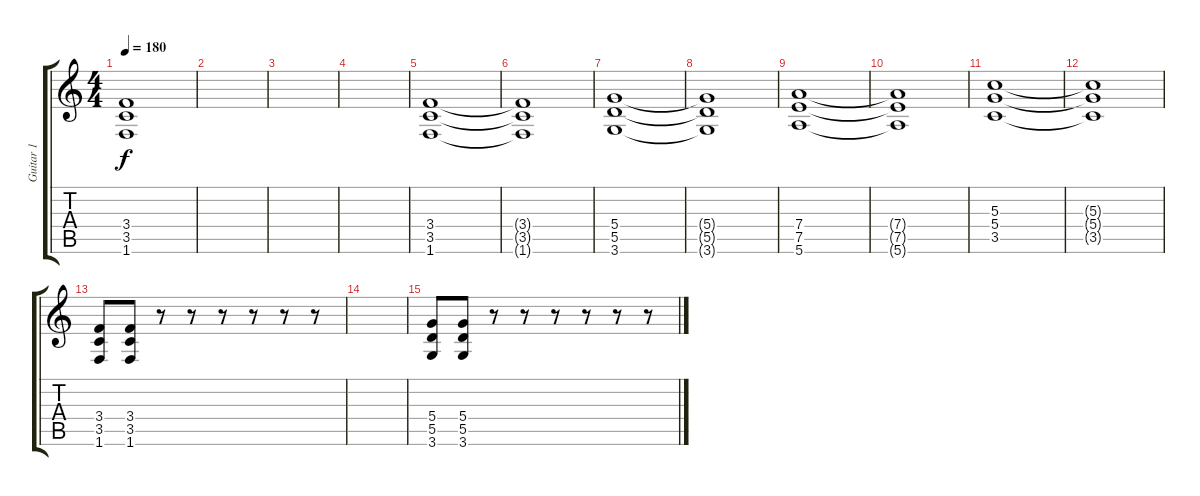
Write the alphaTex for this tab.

\track ("Guitar 1" "Guitar 1") {instrument distortionguitar}
\staff {score tabs}
\tuning (E4 B3 G3 D3 A2 E2) {hide}
\ts (4 4)
\tempo 180
\clef g2
\ks c
(3.4 3.5 1.6).1{dy f} |
|
|
|
(3.4 3.5 1.6).1 |
(3.4{t} 3.5{t} 1.6{t}).1 |
(5.4 5.5 3.6).1 |
(5.4{t} 5.5{t} 3.6{t}).1 |
(7.4 7.5 5.6).1 |
(7.4{t} 7.5{t} 5.6{t}).1 |
(5.3 5.4 3.5).1 |
(5.3{t} 5.4{t} 3.5{t}).1 |
(3.4 3.5 1.6).8 (3.4 3.5 1.6).8 r.8 r.8 r.8 r.8 r.8 r.8 |
|
(5.4 5.5 3.6).8 (5.4 5.5 3.6).8 r.8 r.8 r.8 r.8 r.8 r.8
